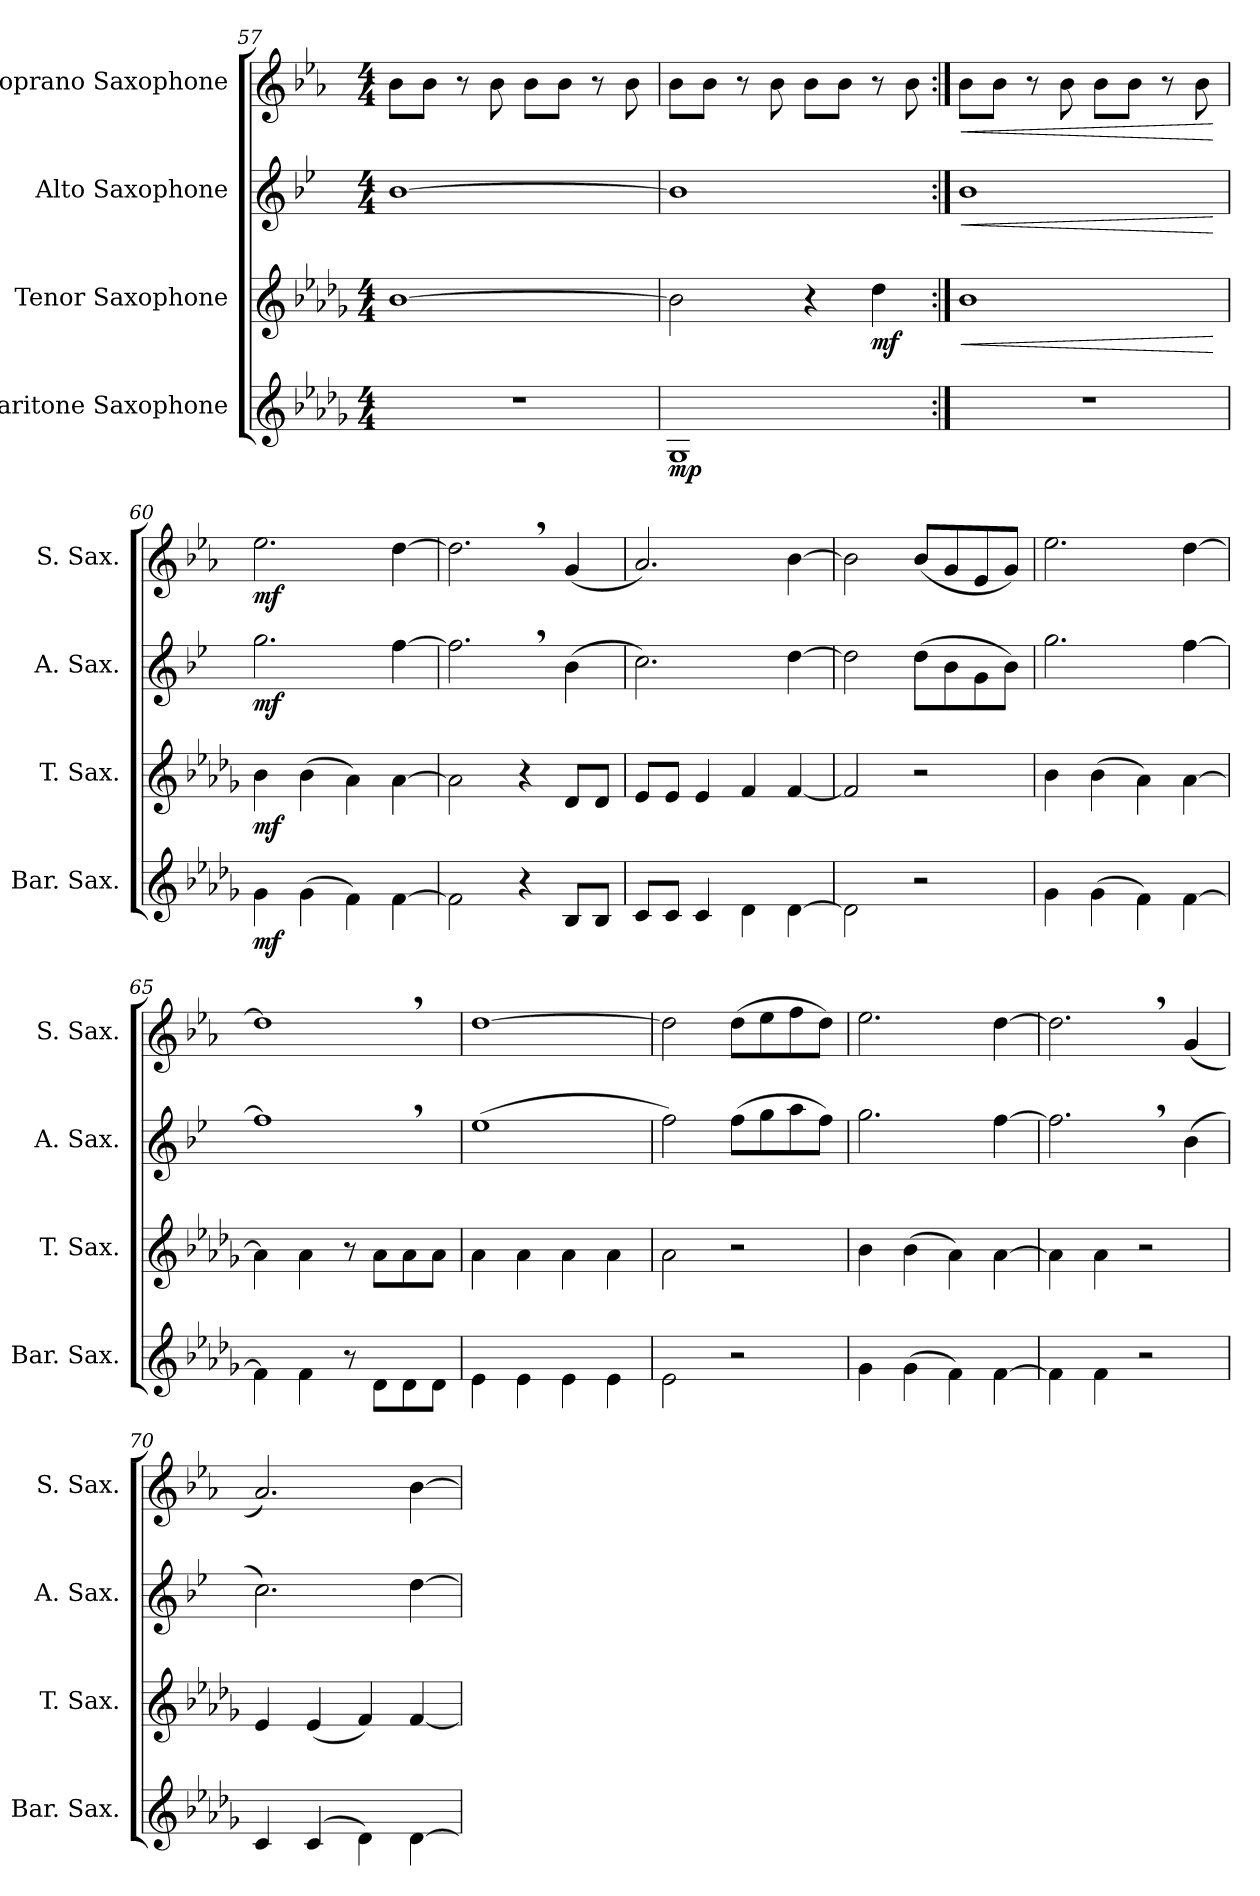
**kern	**dynam	**kern	**dynam	**kern	**dynam	**kern	**dynam
*part4	*part4	*part3	*part3	*part2	*part2	*part1	*part1
*staff4	*staff4	*staff3	*staff3	*staff2	*staff2	*staff1	*staff1
*I"Baritone Saxophone	*	*I"Tenor Saxophone	*	*I"Alto Saxophone	*	*I"Soprano Saxophone	*
*I'Bar. Sax.	*	*I'T. Sax.	*	*I'A. Sax.	*	*I'S. Sax.	*
*clefG2	*	*clefG2	*	*clefG2	*	*clefG2	*
*ITrd12c21	*	*ITrd8c14	*	*ITrd5c9	*	*ITrd1c2	*
*k[b-e-a-d-g-]	*	*k[b-e-a-d-g-]	*	*k[b-e-a-d-g-]	*	*k[b-e-a-d-g-]	*
*M4/4	*	*M4/4	*	*M4/4	*	*M4/4	*
=57	=57	=57	=57	=57	=57	=57	=57
1r	.	[1B-	.	[1d-	.	8a-\L	.
.	.	.	.	.	.	8a-\J	.
.	.	.	.	.	.	8r	.
.	.	.	.	.	.	8a-\	.
.	.	.	.	.	.	8a-\L	.
.	.	.	.	.	.	8a-\J	.
.	.	.	.	.	.	8r	.
.	.	.	.	.	.	8a-\	.
=58	=58	=58	=58	=58	=58	=58	=58
!	!LO:DY:b	!	!	!	!	!	!
1GG-	mp	2B-\]	.	1d-]	.	8a-\L	.
.	.	.	.	.	.	8a-\J	.
.	.	.	.	.	.	8r	.
.	.	.	.	.	.	8a-\	.
.	.	4r	.	.	.	8a-\L	.
.	.	.	.	.	.	8a-\J	.
!	!	!	!LO:DY:b	!	!	!	!
.	.	4d-\	mf	.	.	8r	.
.	.	.	.	.	.	8a-\	.
!!LO:PB:g=z
=59:|!	=59:|!	=59:|!	=59:|!	=59:|!	=59:|!	=59:|!	=59:|!
!	!	!	!LO:HP:b	!	!LO:HP:b	!	!LO:HP:b
1r	.	1B-	<	1d-	<	8a-\L	<
.	.	.	.	.	.	8a-\J	.
.	.	.	.	.	.	8r	.
.	.	.	.	.	.	8a-\	.
.	.	.	.	.	.	8a-\L	.
.	.	.	.	.	.	8a-\J	.
.	.	.	.	.	.	8r	.
.	.	.	.	.	.	8a-\	.
.	.	.	[	.	[	.	[
=60	=60	=60	=60	=60	=60	=60	=60
!	!LO:DY:b	!	!LO:DY:b	!	!LO:DY:b	!	!LO:DY:b
4G-\	mf	4B-\	mf	2.b-\	mf	2.dd-\	mf
(>4G-\	.	(>4B-\	.	.	.	.	.
4F\)	.	4A-\)	.	.	.	.	.
[4F\	.	[4A-\	.	[4a-\	.	[4cc\	.
=61	=61	=61	=61	=61	=61	=61	=61
2F\]	.	2A-\]	.	2.a-,\]	.	2.cc,\]	.
4r	.	4r	.	.	.	.	.
8BB-/L	.	8D-/L	.	(>4d-\	.	(<4f/	.
8BB-/J	.	8D-/J	.	.	.	.	.
=62	=62	=62	=62	=62	=62	=62	=62
8C/L	.	8E-/L	.	2.e-\)	.	2.g-/)	.
8C/J	.	8E-/J	.	.	.	.	.
4C/	.	4E-/	.	.	.	.	.
4D-\	.	4F/	.	.	.	.	.
[4D-\	.	[4F/	.	[4f\	.	[4a-\	.
=63	=63	=63	=63	=63	=63	=63	=63
2D-\]	.	2F/]	.	2f\]	.	2a-\]	.
2r	.	2r	.	(>8f\L	.	(<8a-/L	.
.	.	.	.	8d-\	.	8f/	.
.	.	.	.	8B-\	.	8d-/	.
.	.	.	.	8d-\J)	.	8f/J)	.
=64	=64	=64	=64	=64	=64	=64	=64
4G-\	.	4B-\	.	2.b-\	.	2.dd-\	.
(>4G-\	.	(>4B-\	.	.	.	.	.
4F\)	.	4A-\)	.	.	.	.	.
[4F\	.	[4A-\	.	[4a-\	.	[4cc\	.
=65	=65	=65	=65	=65	=65	=65	=65
4F\]	.	4A-\]	.	1a-,]	.	1cc,]	.
4F\	.	4A-\	.	.	.	.	.
8r	.	8r	.	.	.	.	.
8D-\L	.	8A-\L	.	.	.	.	.
8D-\	.	8A-\	.	.	.	.	.
8D-\J	.	8A-\J	.	.	.	.	.
!!LO:LB:g=z
=66	=66	=66	=66	=66	=66	=66	=66
4E-\	.	4A-\	.	(>1g-	.	[1cc	.
4E-\	.	4A-\	.	.	.	.	.
4E-\	.	4A-\	.	.	.	.	.
4E-\	.	4A-\	.	.	.	.	.
=67	=67	=67	=67	=67	=67	=67	=67
2E-\	.	2A-\	.	2a-\)	.	2cc\]	.
2r	.	2r	.	(>8a-\L	.	(>8cc\L	.
.	.	.	.	8b-\	.	8dd-\	.
.	.	.	.	8cc\	.	8ee-\	.
.	.	.	.	8a-\J)	.	8cc\J)	.
=68	=68	=68	=68	=68	=68	=68	=68
4G-\	.	4B-\	.	2.b-\	.	2.dd-\	.
(>4G-\	.	(>4B-\	.	.	.	.	.
4F\)	.	4A-\)	.	.	.	.	.
[4F\	.	[4A-\	.	[4a-\	.	[4cc\	.
=69	=69	=69	=69	=69	=69	=69	=69
4F\]	.	4A-\]	.	2.a-,\]	.	2.cc,\]	.
4F\	.	4A-\	.	.	.	.	.
2r	.	2r	.	.	.	.	.
.	.	.	.	(>4d-\	.	(<4f/	.
=70	=70	=70	=70	=70	=70	=70	=70
4C/	.	4E-/	.	2.e-\)	.	2.g-/)	.
(>4C/	.	(<4E-/	.	.	.	.	.
4D-\)	.	4F/)	.	.	.	.	.
[4D-\	.	[4F/	.	[4f\	.	[4a-\	.
=	=	=	=	=	=	=	=
*-	*-	*-	*-	*-	*-	*-	*-
